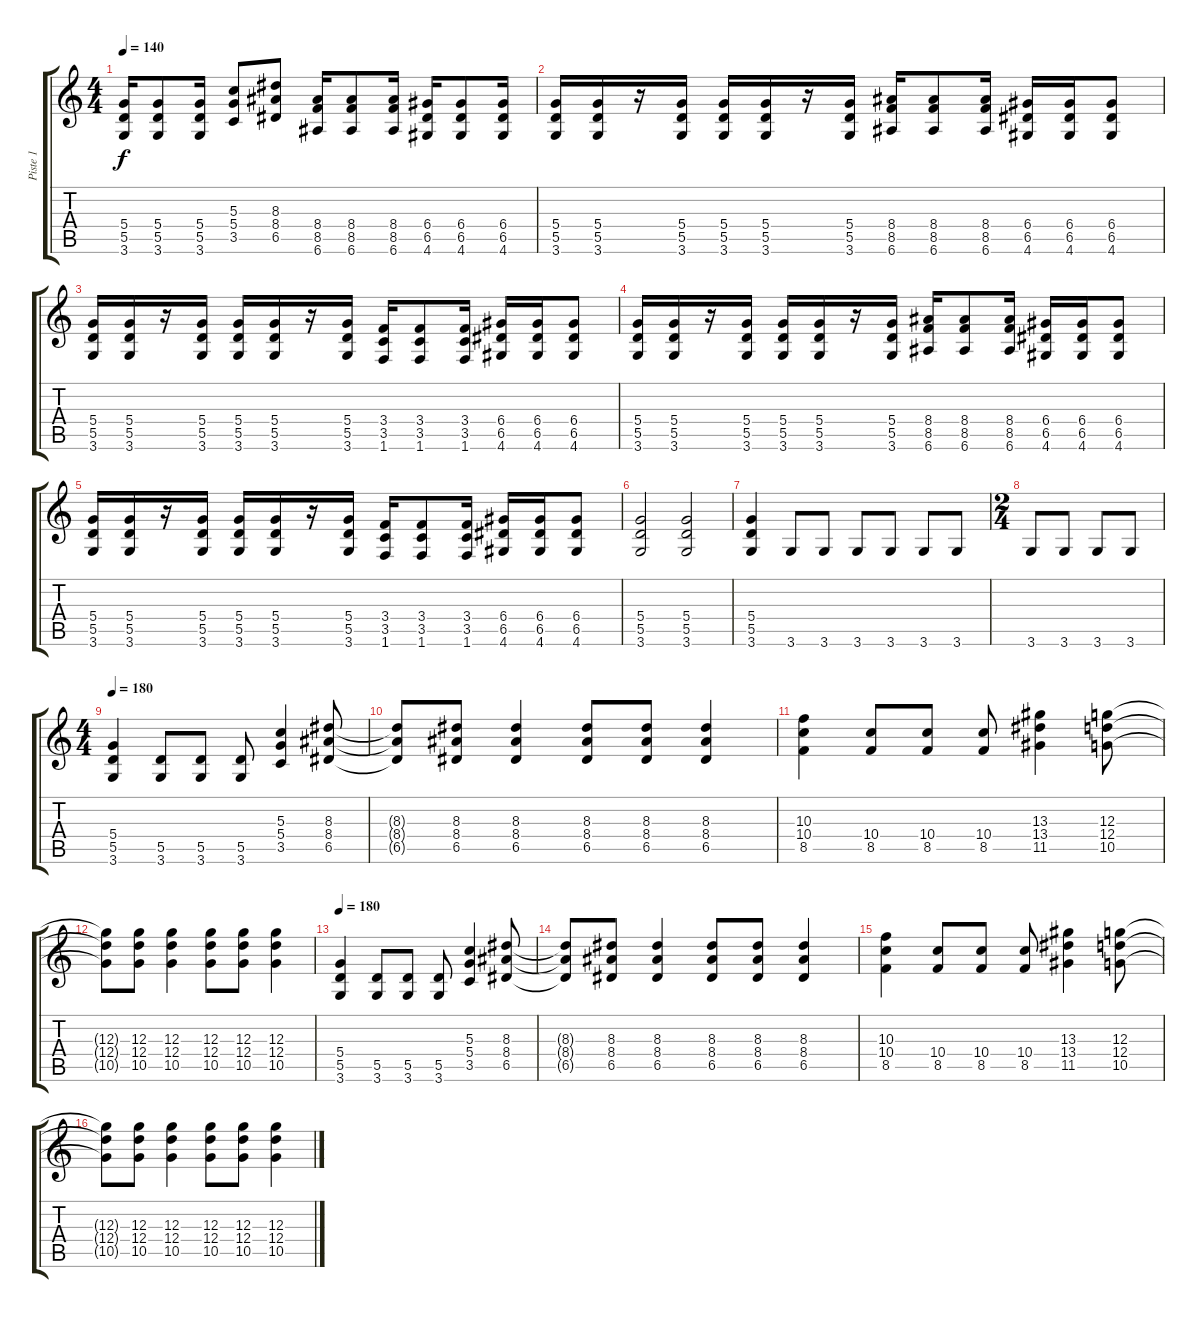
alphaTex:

\track ("Piste 1" "Piste 1") {instrument distortionguitar}
\staff {score tabs}
\tuning (E4 B3 G3 D3 A2 E2) {hide}
\ts (4 4)
\tempo 140
\clef g2
\ks c
(5.4 5.5 3.6).16{dy f} (5.4 5.5 3.6).8 (5.4 5.5 3.6).16 (5.3 5.4 3.5).8 (8.3 8.4 6.5).8 (8.4 8.5 6.6).16 (8.4 8.5 6.6).8 (8.4 8.5 6.6).16 (6.4 6.5 4.6).16 (6.4 6.5 4.6).8 (6.4 6.5 4.6).16 |
(5.4 5.5 3.6).16 (5.4 5.5 3.6).16 r.16 (5.4 5.5 3.6).16 (5.4 5.5 3.6).16 (5.4 5.5 3.6).16 r.16 (5.4 5.5 3.6).16 (8.4 8.5 6.6).16 (8.4 8.5 6.6).8 (8.4 8.5 6.6).16 (6.4 6.5 4.6).16 (6.4 6.5 4.6).16 (6.4 6.5 4.6).8 |
(5.4 5.5 3.6).16 (5.4 5.5 3.6).16 r.16 (5.4 5.5 3.6).16 (5.4 5.5 3.6).16 (5.4 5.5 3.6).16 r.16 (5.4 5.5 3.6).16 (3.4 3.5 1.6).16 (3.4 3.5 1.6).8 (3.4 3.5 1.6).16 (6.4 6.5 4.6).16 (6.4 6.5 4.6).16 (6.4 6.5 4.6).8 |
(5.4 5.5 3.6).16 (5.4 5.5 3.6).16 r.16 (5.4 5.5 3.6).16 (5.4 5.5 3.6).16 (5.4 5.5 3.6).16 r.16 (5.4 5.5 3.6).16 (8.4 8.5 6.6).16 (8.4 8.5 6.6).8 (8.4 8.5 6.6).16 (6.4 6.5 4.6).16 (6.4 6.5 4.6).16 (6.4 6.5 4.6).8 |
(5.4 5.5 3.6).16 (5.4 5.5 3.6).16 r.16 (5.4 5.5 3.6).16 (5.4 5.5 3.6).16 (5.4 5.5 3.6).16 r.16 (5.4 5.5 3.6).16 (3.4 3.5 1.6).16 (3.4 3.5 1.6).8 (3.4 3.5 1.6).16 (6.4 6.5 4.6).16 (6.4 6.5 4.6).16 (6.4 6.5 4.6).8 |
(5.4 5.5 3.6).2 (5.4 5.5 3.6).2 |
(5.4 5.5 3.6).4 3.6.8 3.6.8 3.6.8 3.6.8 3.6.8 3.6.8 |
\ts (2 4)
3.6.8 3.6.8 3.6.8 3.6.8 |
\ts (4 4)
\tempo 180
(5.4 5.5 3.6).4 (5.5 3.6).8 (5.5 3.6).8 (5.5 3.6).8 (5.3 5.4 3.5).4 (8.3 8.4 6.5).8 |
(8.3{t} 8.4{t} 6.5{t}).8 (8.3 8.4 6.5).8 (8.3 8.4 6.5).4 (8.3 8.4 6.5).8 (8.3 8.4 6.5).8 (8.3 8.4 6.5).4 |
(10.3 10.4 8.5).4 (10.4 8.5).8 (10.4 8.5).8 (10.4 8.5).8 (13.3 13.4 11.5).4 (12.3 12.4 10.5).8 |
(12.3{t} 12.4{t} 10.5{t}).8 (12.3 12.4 10.5).8 (12.3 12.4 10.5).4 (12.3 12.4 10.5).8 (12.3 12.4 10.5).8 (12.3 12.4 10.5).4 |
\tempo 180
(5.4 5.5 3.6).4 (5.5 3.6).8 (5.5 3.6).8 (5.5 3.6).8 (5.3 5.4 3.5).4 (8.3 8.4 6.5).8 |
(8.3{t} 8.4{t} 6.5{t}).8 (8.3 8.4 6.5).8 (8.3 8.4 6.5).4 (8.3 8.4 6.5).8 (8.3 8.4 6.5).8 (8.3 8.4 6.5).4 |
(10.3 10.4 8.5).4 (10.4 8.5).8 (10.4 8.5).8 (10.4 8.5).8 (13.3 13.4 11.5).4 (12.3 12.4 10.5).8 |
(12.3{t} 12.4{t} 10.5{t}).8 (12.3 12.4 10.5).8 (12.3 12.4 10.5).4 (12.3 12.4 10.5).8 (12.3 12.4 10.5).8 (12.3 12.4 10.5).4
